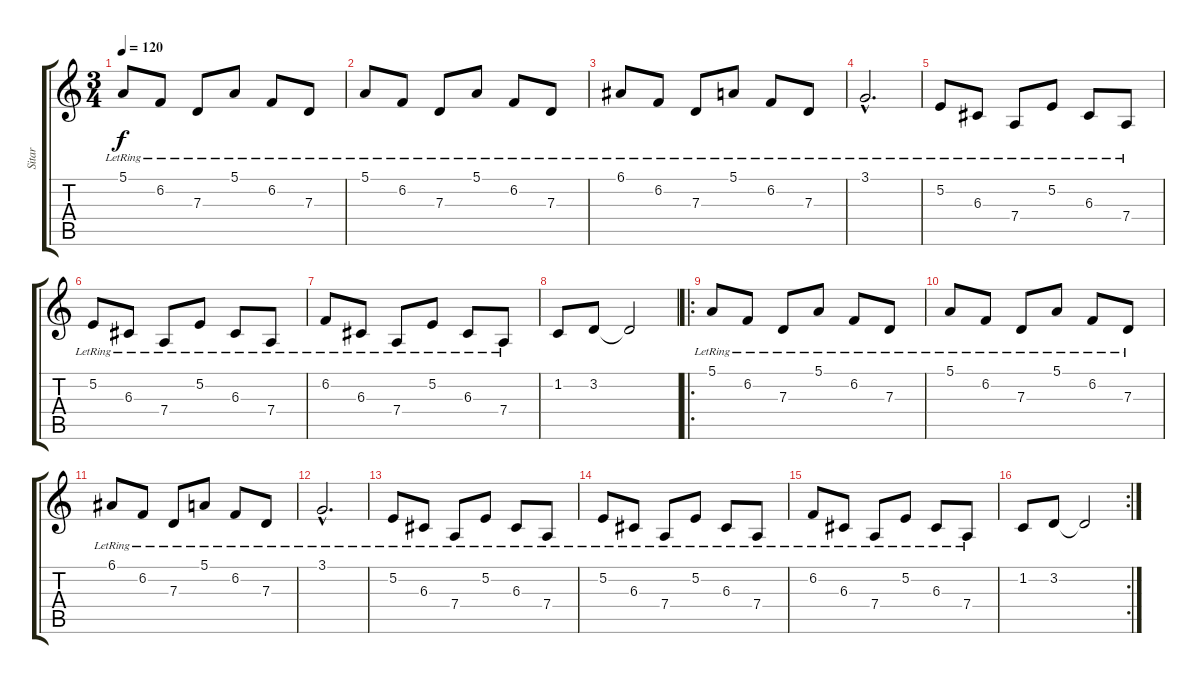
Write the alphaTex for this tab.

\track ("Sitar" "Sitar") {instrument sitar}
\staff {score tabs}
\tuning (E4 B3 G3 D3 A2 E2) {hide}
\ts (3 4)
\tempo 120
\clef g2
\ks c
5.1{lr}.8{dy f volume 9 instrument sitar} 6.2{lr}.8 7.3{lr}.8 5.1{lr}.8 6.2{lr}.8 7.3{lr}.8 |
5.1{lr}.8 6.2{lr}.8 7.3{lr}.8 5.1{lr}.8 6.2{lr}.8 7.3{lr}.8 |
6.1{lr}.8 6.2{lr}.8 7.3{lr}.8 5.1{lr}.8 6.2{lr}.8 7.3{lr}.8 |
3.1{hac lr}.2{d} |
5.2{lr}.8 6.3{lr}.8 7.4{lr}.8 5.2{lr}.8 6.3{lr}.8 7.4{lr}.8 |
5.2{lr}.8 6.3{lr}.8 7.4{lr}.8 5.2{lr}.8 6.3{lr}.8 7.4{lr}.8 |
6.2{lr}.8 6.3{lr}.8 7.4{lr}.8 5.2{lr}.8 6.3{lr}.8 7.4{lr}.8 |
1.2.8 3.2.8 3.2{t}.2 |
\ro
5.1{lr}.8{volume 9 instrument sitar} 6.2{lr}.8 7.3{lr}.8 5.1{lr}.8 6.2{lr}.8 7.3{lr}.8 |
5.1{lr}.8 6.2{lr}.8 7.3{lr}.8 5.1{lr}.8 6.2{lr}.8 7.3{lr}.8 |
6.1{lr}.8 6.2{lr}.8 7.3{lr}.8 5.1{lr}.8 6.2{lr}.8 7.3{lr}.8 |
3.1{hac lr}.2{d} |
5.2{lr}.8 6.3{lr}.8 7.4{lr}.8 5.2{lr}.8 6.3{lr}.8 7.4{lr}.8 |
5.2{lr}.8 6.3{lr}.8 7.4{lr}.8 5.2{lr}.8 6.3{lr}.8 7.4{lr}.8 |
6.2{lr}.8 6.3{lr}.8 7.4{lr}.8 5.2{lr}.8 6.3{lr}.8 7.4{lr}.8 |
\rc 2
1.2.8 3.2.8 3.2{t}.2
